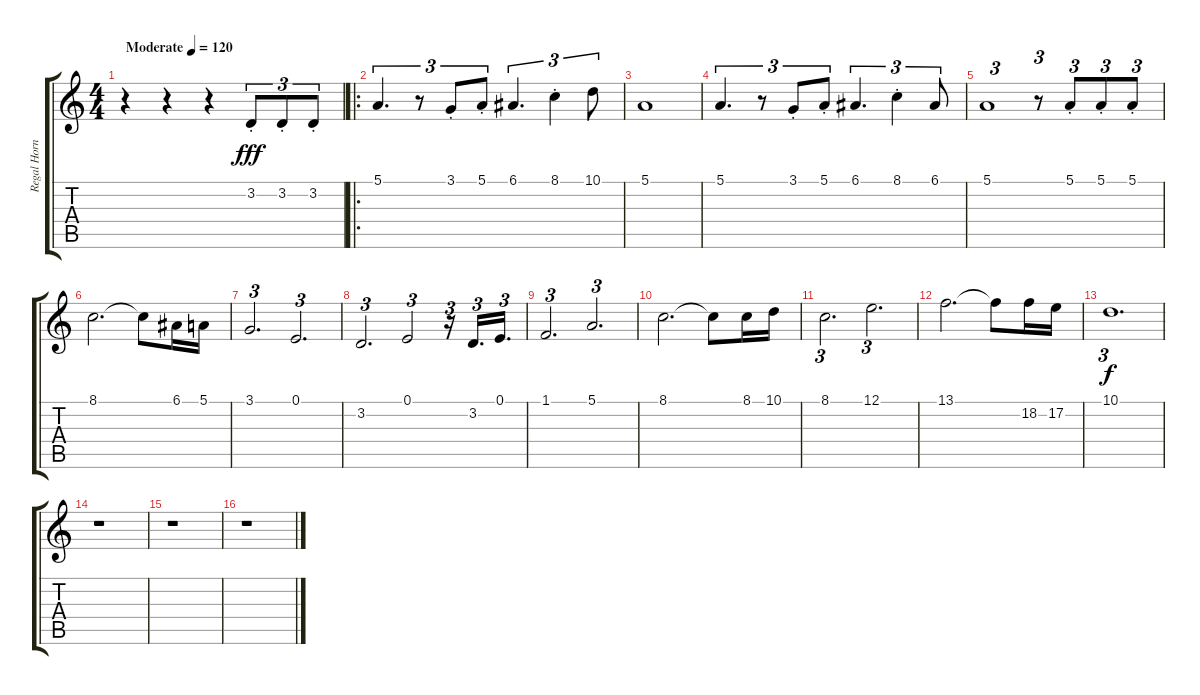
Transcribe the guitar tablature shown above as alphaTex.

\track ("Regal Horns" "Regal Horn") {instrument frenchhorn}
\staff {score tabs}
\tuning (E4 B3 G3 D3 A2 E2) {hide}
\ts (4 4)
\tempo (120 "Moderate")
\clef g2
\ks c
r.4{dy fff instrument frenchhorn} r.4 r.4 3.2{st}.8{tu (3 2)} 3.2{st}.8{tu (3 2)} 3.2{st}.8{tu (3 2)} |
\ro
5.1.4{d tu (3 2)} r.8{tu (3 2)} 3.1{st}.8{tu (3 2)} 5.1{st}.8{tu (3 2)} 6.1.4{d tu (3 2)} 8.1{st}.4{tu (3 2)} 10.1.8{tu (3 2)} |
5.1.1 |
5.1.4{d tu (3 2)} r.8{tu (3 2)} 3.1{st}.8{tu (3 2)} 5.1{st}.8{tu (3 2)} 6.1.4{d tu (3 2)} 8.1{st}.4{tu (3 2)} 6.1.8{tu (3 2)} |
5.1.1{tu (3 2)} r.8{tu (3 2)} 5.1{st}.8{tu (3 2)} 5.1{st}.8{tu (3 2)} 5.1{st}.8{tu (3 2)} |
8.1.2{d} 8.1{t}.8 6.1.16 5.1.16 |
3.1.2{d tu (3 2)} 0.1.2{d tu (3 2)} |
3.2.2{d tu (3 2)} 0.1.2{tu (3 2)} r.16{tu (3 2)} 3.2.16{d tu (3 2)} 0.1.16{d tu (3 2)} |
1.1.2{d tu (3 2)} 5.1.2{d tu (3 2)} |
8.1.2{d} 8.1{t}.8 8.1.16 10.1.16 |
8.1.2{d tu (3 2)} 12.1.2{d tu (3 2)} |
13.1.2{d} 13.1{t}.8 18.2.16 17.2.16 |
10.1.1{d tu (3 2) dy f} |
r.1 |
r.1 |
r.1
